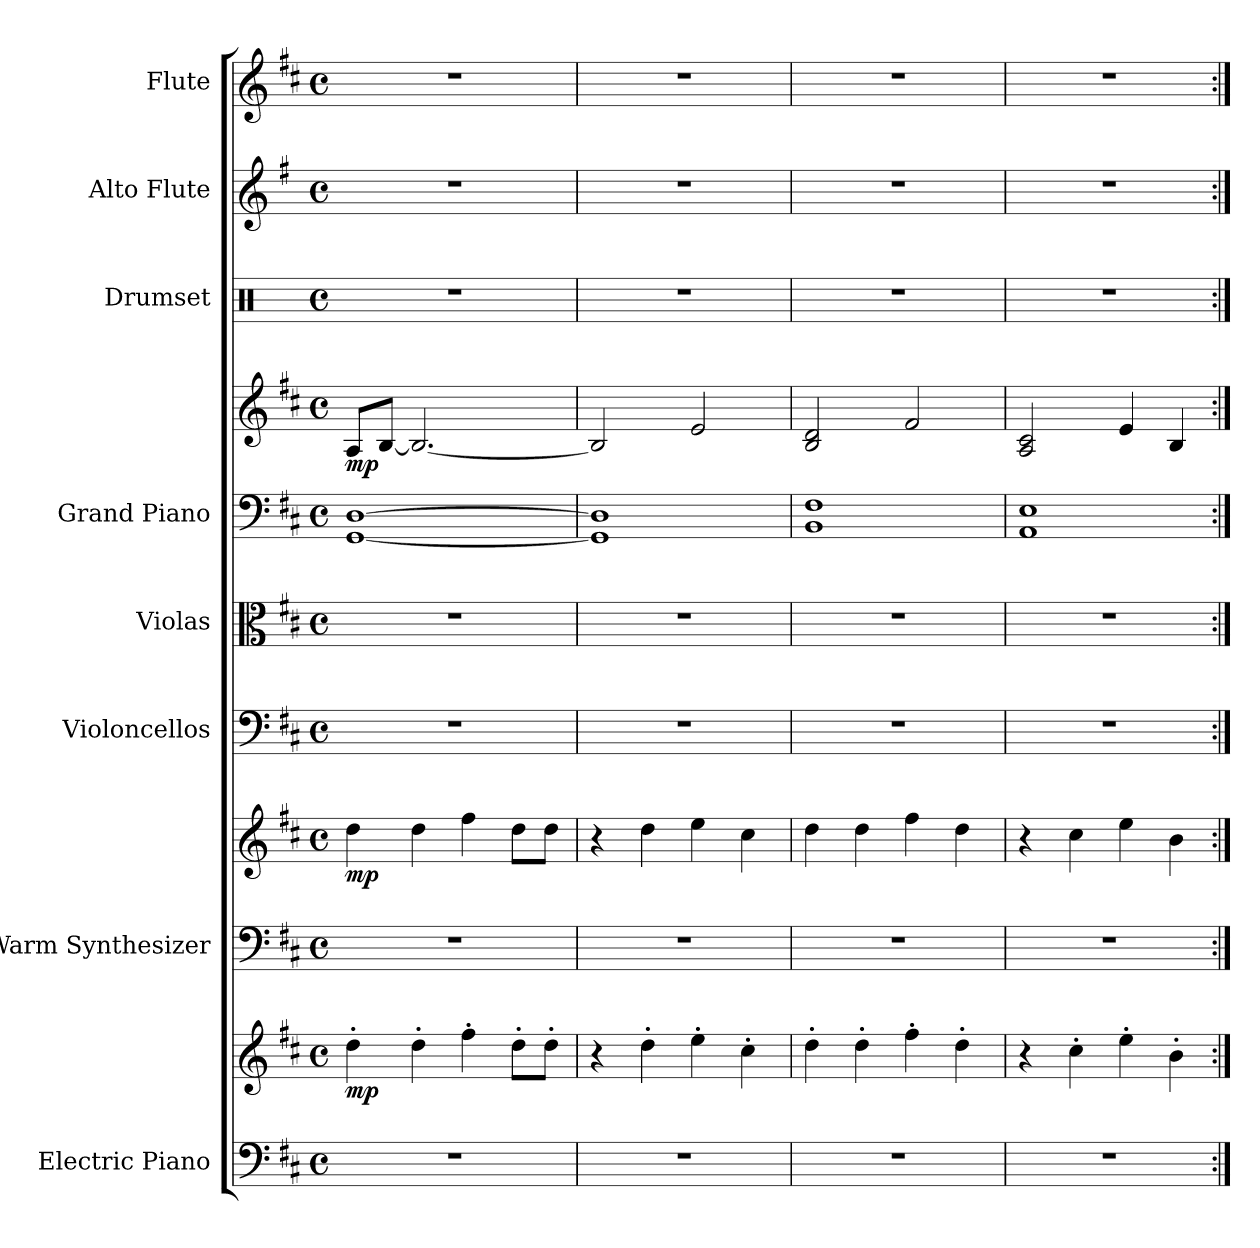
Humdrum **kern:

**kern	**kern	**dynam	**kern	**kern	**dynam	**kern	**kern	**kern	**kern	**dynam	**kern	**kern	**kern
*part8	*part8	*part8	*part7	*part7	*part7	*part6	*part5	*part4	*part4	*part4	*part3	*part2	*part1
*staff11	*staff10	*staff10/11	*staff9	*staff8	*staff8/9	*staff7	*staff6	*staff5	*staff4	*staff4/5	*staff3	*staff2	*staff1
*I"Electric Piano	*	*	*I"Warm Synthesizer	*	*	*I"Violoncellos	*I"Violas	*I"Grand Piano	*	*	*I"Drumset	*I"Alto Flute	*I"Flute
*I'El. Pno.	*	*	*I'Synth.	*	*	*I'Vcs.	*I'Vlas.	*I'Pno.	*	*	*I'D. Set	*I'A. Fl.	*I'Fl.
*clefF4	*clefG2	*	*clefF4	*clefG2	*	*clefF4	*clefC3	*clefF4	*clefG2	*	*clefX	*clefG2	*clefG2
*	*	*	*	*	*	*	*	*	*	*	*	*ITrd3c5	*
*k[f#c#]	*k[f#c#]	*	*k[f#c#]	*k[f#c#]	*	*k[f#c#]	*k[f#c#]	*k[f#c#]	*k[f#c#]	*	*k[]	*k[f#c#]	*k[f#c#]
*M4/4	*M4/4	*	*M4/4	*M4/4	*	*M4/4	*M4/4	*M4/4	*M4/4	*	*M4/4	*M4/4	*M4/4
*met(c)	*met(c)	*	*met(c)	*met(c)	*	*met(c)	*met(c)	*met(c)	*met(c)	*	*met(c)	*met(c)	*met(c)
*MM127	*MM127	*	*MM127	*MM127	*	*MM127	*MM127	*MM127	*MM127	*	*MM127	*MM127	*MM127
=1	=1	=1	=1	=1	=1	=1	=1	=1	=1	=1	=1	=1	=1
!	!	!LO:DY:b	!	!	!LO:DY:b	!	!	!	!	!LO:DY:b	!	!	!
1r	4dd'\	mp	1r	4dd\	mp	1r	1r	[1GG [1D	8A/L	mp	1r	1r	1r
.	.	.	.	.	.	.	.	.	[8B/J	.	.	.	.
.	4dd'\	.	.	4dd\	.	.	.	.	2.B/_	.	.	.	.
.	4ff#'\	.	.	4ff#\	.	.	.	.	.	.	.	.	.
.	8dd'\L	.	.	8dd\L	.	.	.	.	.	.	.	.	.
.	8dd'\J	.	.	8dd\J	.	.	.	.	.	.	.	.	.
=2	=2	=2	=2	=2	=2	=2	=2	=2	=2	=2	=2	=2	=2
1r	4r	.	1r	4r	.	1r	1r	1GG] 1D]	2B/]	.	1r	1r	1r
.	4dd'\	.	.	4dd\	.	.	.	.	.	.	.	.	.
.	4ee'\	.	.	4ee\	.	.	.	.	2e/	.	.	.	.
.	4cc#'\	.	.	4cc#\	.	.	.	.	.	.	.	.	.
=3	=3	=3	=3	=3	=3	=3	=3	=3	=3	=3	=3	=3	=3
1r	4dd'\	.	1r	4dd\	.	1r	1r	1BB 1F#	2B/ 2d/	.	1r	1r	1r
.	4dd'\	.	.	4dd\	.	.	.	.	.	.	.	.	.
.	4ff#'\	.	.	4ff#\	.	.	.	.	2f#/	.	.	.	.
.	4dd'\	.	.	4dd\	.	.	.	.	.	.	.	.	.
=4	=4	=4	=4	=4	=4	=4	=4	=4	=4	=4	=4	=4	=4
1r	4r	.	1r	4r	.	1r	1r	1AA 1E	2A/ 2c#/	.	1r	1r	1r
.	4cc#'\	.	.	4cc#\	.	.	.	.	.	.	.	.	.
.	4ee'\	.	.	4ee\	.	.	.	.	4e/	.	.	.	.
.	4b'\	.	.	4b\	.	.	.	.	4B/	.	.	.	.
=:|!	=:|!	=:|!	=:|!	=:|!	=:|!	=:|!	=:|!	=:|!	=:|!	=:|!	=:|!	=:|!	=:|!
*-	*-	*-	*-	*-	*-	*-	*-	*-	*-	*-	*-	*-	*-
